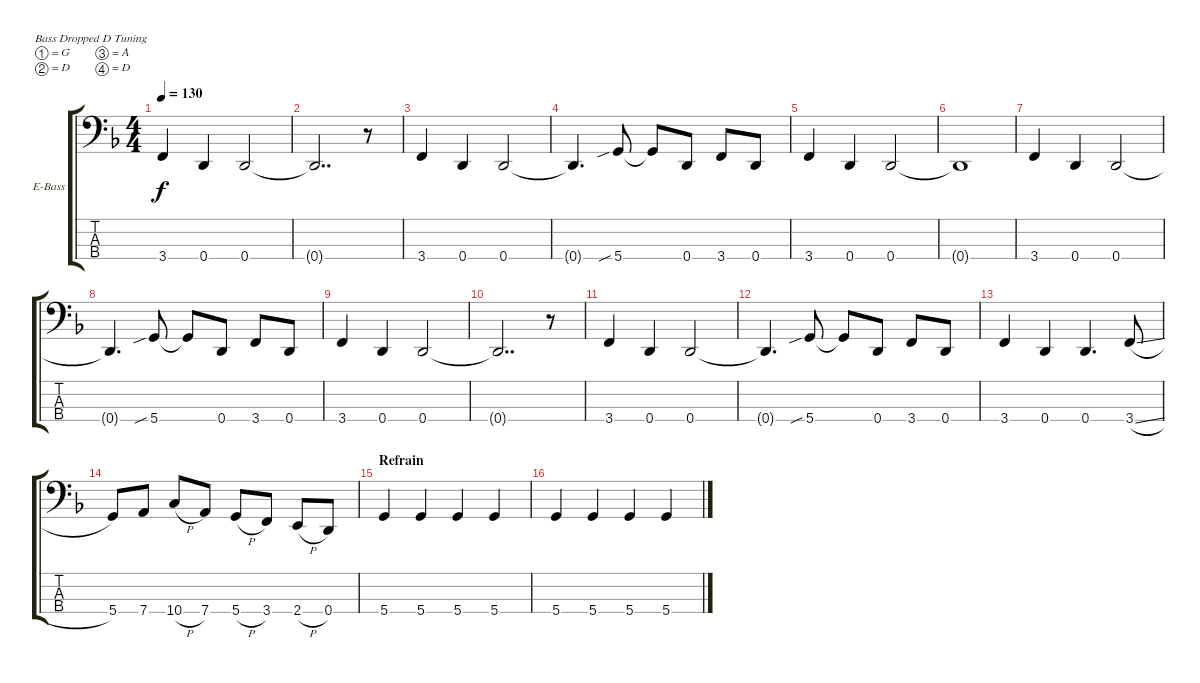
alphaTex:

\defaultSystemsLayout 4
\bracketExtendMode groupsimilarinstruments
\firstSystemTrackNameOrientation horizontal
\otherSystemsTrackNameOrientation horizontal
\track ("Bass" "E-Bass") {instrument electricbassfinger}
\staff {score tabs}
\tuning (G2 D2 A1 D1)
\ts (4 4)
\tempo 130
\clef f4
\ks dminor
3.4.4{dy f} 0.4.4 0.4.2 |
0.4{t}.2{dd} r.8 |
3.4.4 0.4.4 0.4.2 |
0.4{t}.4{d} 5.4{sib}.8 5.4{t}.8 0.4.8 3.4.8 0.4.8 |
3.4.4 0.4.4 0.4.2 |
0.4{t}.1 |
3.4.4 0.4.4 0.4.2 |
0.4{t}.4{d} 5.4{sib}.8 5.4{t}.8 0.4.8 3.4.8 0.4.8 |
3.4.4 0.4.4 0.4.2 |
0.4{t}.2{dd} r.8 |
3.4.4 0.4.4 0.4.2 |
0.4{t}.4{d} 5.4{sib}.8 5.4{t}.8 0.4.8 3.4.8 0.4.8 |
3.4.4 0.4.4 0.4.4{d} 3.4{sl}.8 |
5.4.8 7.4.8 10.4{h}.8 7.4.8 5.4{h}.8 3.4.8 2.4{h}.8 0.4.8 |
\section ("" "Refrain")
5.4.4 5.4.4 5.4.4 5.4.4 |
5.4.4 5.4.4 5.4.4 5.4.4
